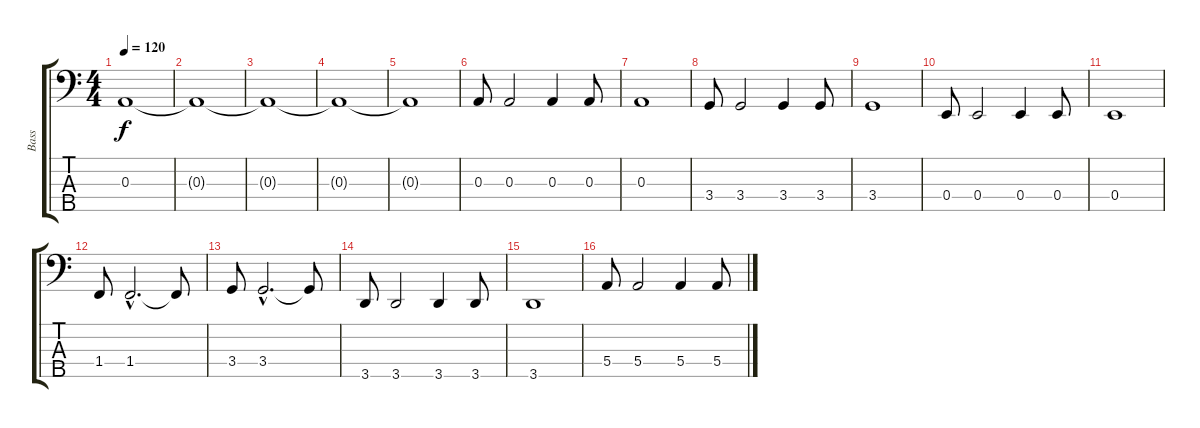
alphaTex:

\track ("Bass" "Bass") {instrument electricbassfinger}
\staff {score tabs}
\tuning (G2 D2 A1 E1 B0) {hide}
\ts (4 4)
\tempo 120
\clef f4
\ks c
0.3{t}.1{dy f} |
0.3{t}.1 |
0.3{t}.1 |
0.3{t}.1 |
0.3{t}.1 |
0.3.8 0.3.2 0.3.4 0.3.8 |
0.3.1 |
3.4.8 3.4.2 3.4.4 3.4.8 |
3.4.1 |
0.4.8 0.4.2 0.4.4 0.4.8 |
0.4.1 |
1.4.8 1.4{hac}.2{d} 1.4{t}.8 |
3.4.8 3.4{hac}.2{d} 3.4{t}.8 |
3.5.8 3.5.2 3.5.4 3.5.8 |
3.5.1 |
5.4.8 5.4.2 5.4.4 5.4.8
